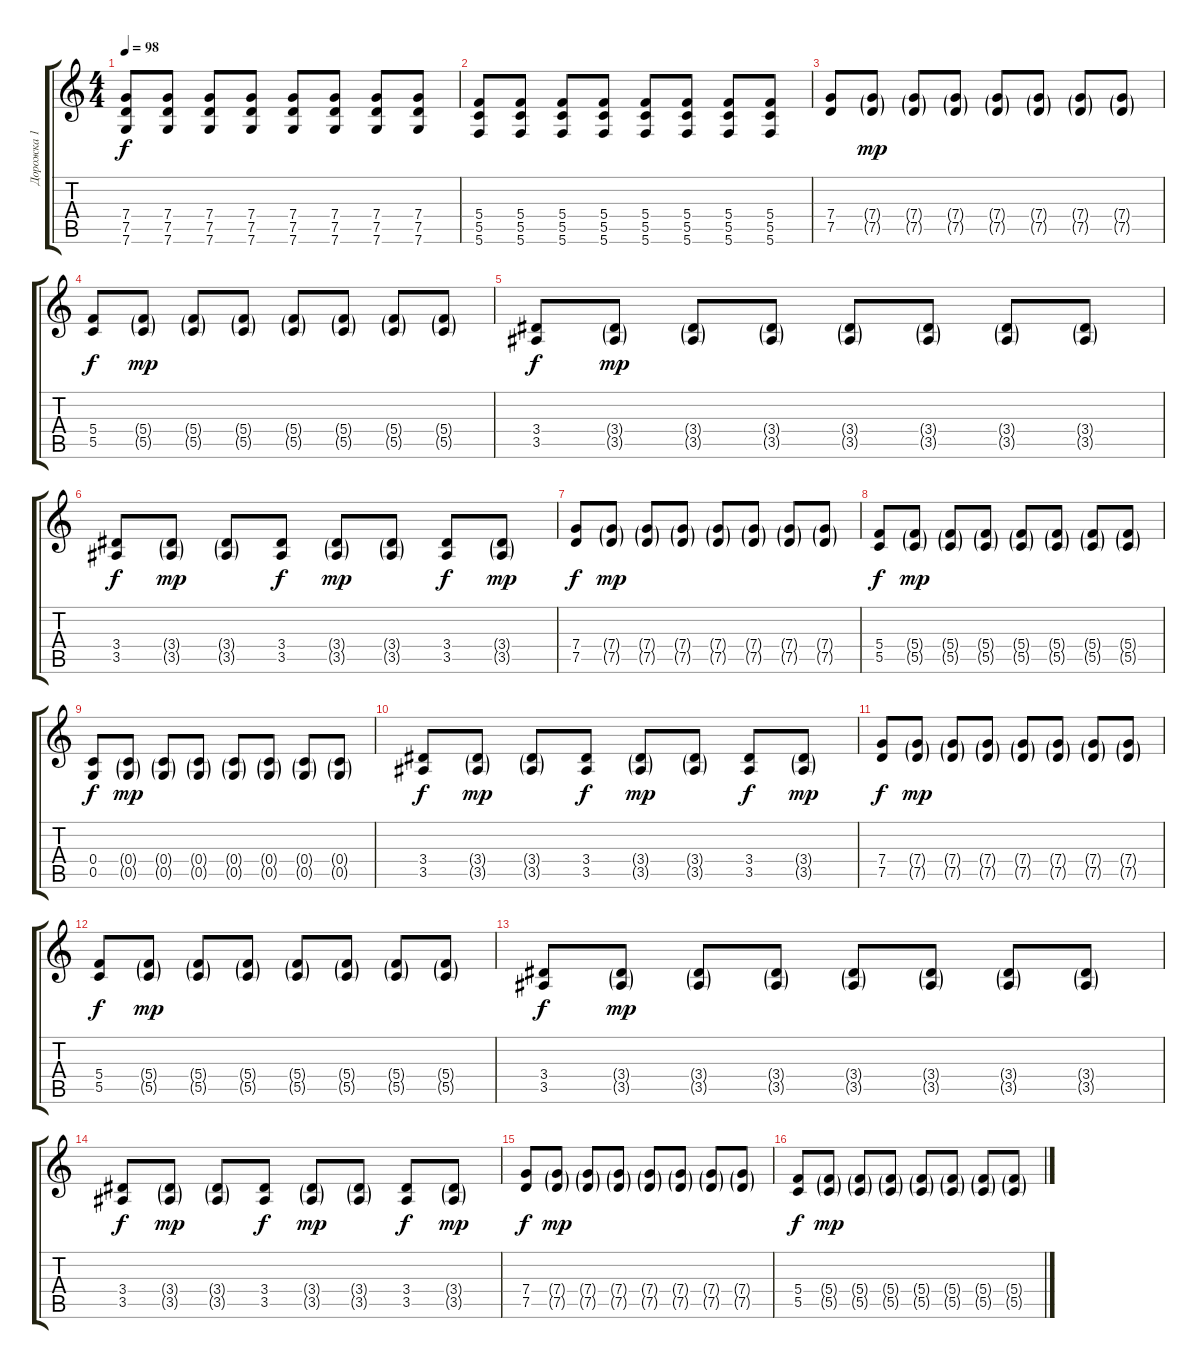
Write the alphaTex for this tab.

\track ("Дорожка 1" "Дорожка 1") {instrument electricguitarclean}
\staff {score tabs}
\tuning (D4 A3 F3 C3 G2 C2) {hide}
\ts (4 4)
\tempo 98
\clef g2
\ks c
(7.4 7.5 7.6).8{dy f} (7.4 7.5 7.6).8 (7.4 7.5 7.6).8 (7.4 7.5 7.6).8 (7.4 7.5 7.6).8 (7.4 7.5 7.6).8 (7.4 7.5 7.6).8 (7.4 7.5 7.6).8 |
(5.4 5.5 5.6).8 (5.4 5.5 5.6).8 (5.4 5.5 5.6).8 (5.4 5.5 5.6).8 (5.4 5.5 5.6).8 (5.4 5.5 5.6).8 (5.4 5.5 5.6).8 (5.4 5.5 5.6).8 |
(7.4 7.5).8{volume 16 instrument electricguitarclean} (7.4{g} 7.5{g}).8{dy mp} (7.4{g} 7.5{g}).8 (7.4{g} 7.5{g}).8 (7.4{g} 7.5{g}).8 (7.4{g} 7.5{g}).8 (7.4{g} 7.5{g}).8 (7.4{g} 7.5{g}).8 |
(5.4 5.5).8{dy f} (5.4{g} 5.5{g}).8{dy mp} (5.4{g} 5.5{g}).8 (5.4{g} 5.5{g}).8 (5.4{g} 5.5{g}).8 (5.4{g} 5.5{g}).8 (5.4{g} 5.5{g}).8 (5.4{g} 5.5{g}).8 |
(3.4 3.5).8{dy f} (3.4{g} 3.5{g}).8{dy mp} (3.4{g} 3.5{g}).8 (3.4{g} 3.5{g}).8 (3.4{g} 3.5{g}).8 (3.4{g} 3.5{g}).8 (3.4{g} 3.5{g}).8 (3.4{g} 3.5{g}).8 |
(3.4 3.5).8{dy f} (3.4{g} 3.5{g}).8{dy mp} (3.4{g} 3.5{g}).8 (3.4 3.5).8{dy f} (3.4{g} 3.5{g}).8{dy mp} (3.4{g} 3.5{g}).8 (3.4 3.5).8{dy f} (3.4{g} 3.5{g}).8{dy mp} |
(7.4 7.5).8{dy f volume 13} (7.4{g} 7.5{g}).8{dy mp} (7.4{g} 7.5{g}).8 (7.4{g} 7.5{g}).8 (7.4{g} 7.5{g}).8 (7.4{g} 7.5{g}).8 (7.4{g} 7.5{g}).8 (7.4{g} 7.5{g}).8 |
(5.4 5.5).8{dy f} (5.4{g} 5.5{g}).8{dy mp} (5.4{g} 5.5{g}).8 (5.4{g} 5.5{g}).8 (5.4{g} 5.5{g}).8 (5.4{g} 5.5{g}).8 (5.4{g} 5.5{g}).8 (5.4{g} 5.5{g}).8 |
(0.4 0.5).8{dy f} (0.4{g} 0.5{g}).8{dy mp} (0.4{g} 0.5{g}).8 (0.4{g} 0.5{g}).8 (0.4{g} 0.5{g}).8 (0.4{g} 0.5{g}).8 (0.4{g} 0.5{g}).8 (0.4{g} 0.5{g}).8 |
(3.4 3.5).8{dy f} (3.4{g} 3.5{g}).8{dy mp} (3.4{g} 3.5{g}).8 (3.4 3.5).8{dy f} (3.4{g} 3.5{g}).8{dy mp} (3.4{g} 3.5{g}).8 (3.4 3.5).8{dy f} (3.4{g} 3.5{g}).8{dy mp} |
(7.4 7.5).8{dy f volume 13} (7.4{g} 7.5{g}).8{dy mp} (7.4{g} 7.5{g}).8 (7.4{g} 7.5{g}).8 (7.4{g} 7.5{g}).8 (7.4{g} 7.5{g}).8 (7.4{g} 7.5{g}).8 (7.4{g} 7.5{g}).8 |
(5.4 5.5).8{dy f} (5.4{g} 5.5{g}).8{dy mp} (5.4{g} 5.5{g}).8 (5.4{g} 5.5{g}).8 (5.4{g} 5.5{g}).8 (5.4{g} 5.5{g}).8 (5.4{g} 5.5{g}).8 (5.4{g} 5.5{g}).8 |
(3.4 3.5).8{dy f} (3.4{g} 3.5{g}).8{dy mp} (3.4{g} 3.5{g}).8 (3.4{g} 3.5{g}).8 (3.4{g} 3.5{g}).8 (3.4{g} 3.5{g}).8 (3.4{g} 3.5{g}).8 (3.4{g} 3.5{g}).8 |
(3.4 3.5).8{dy f} (3.4{g} 3.5{g}).8{dy mp} (3.4{g} 3.5{g}).8 (3.4 3.5).8{dy f} (3.4{g} 3.5{g}).8{dy mp} (3.4{g} 3.5{g}).8 (3.4 3.5).8{dy f} (3.4{g} 3.5{g}).8{dy mp} |
(7.4 7.5).8{dy f volume 13} (7.4{g} 7.5{g}).8{dy mp} (7.4{g} 7.5{g}).8 (7.4{g} 7.5{g}).8 (7.4{g} 7.5{g}).8 (7.4{g} 7.5{g}).8 (7.4{g} 7.5{g}).8 (7.4{g} 7.5{g}).8 |
(5.4 5.5).8{dy f} (5.4{g} 5.5{g}).8{dy mp} (5.4{g} 5.5{g}).8 (5.4{g} 5.5{g}).8 (5.4{g} 5.5{g}).8 (5.4{g} 5.5{g}).8 (5.4{g} 5.5{g}).8 (5.4{g} 5.5{g}).8
